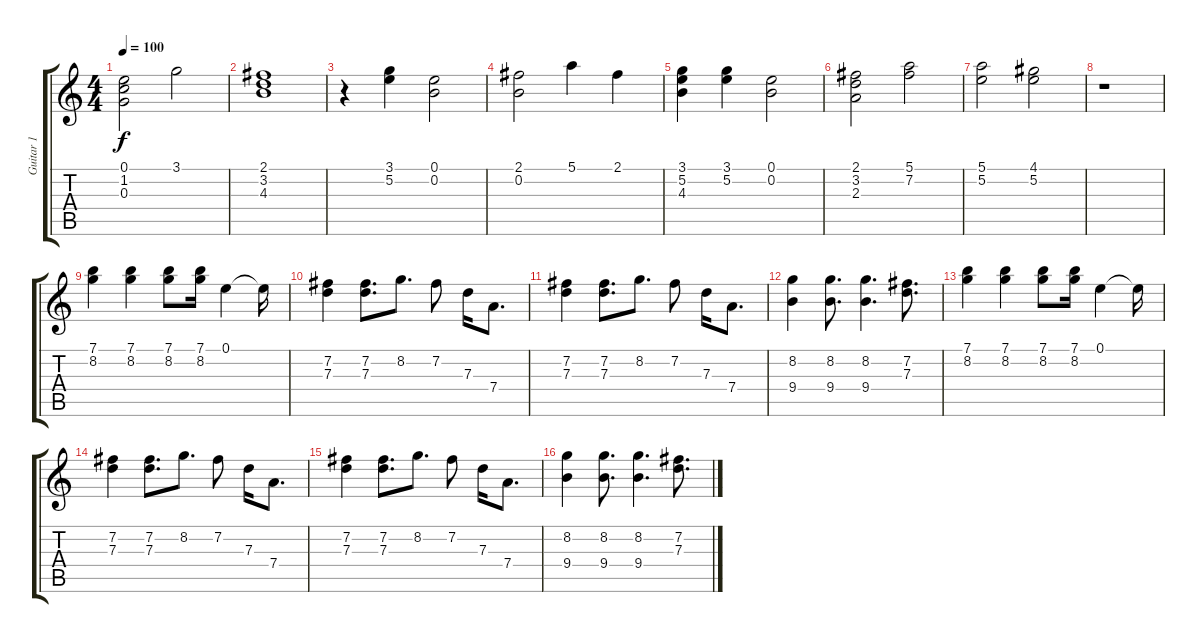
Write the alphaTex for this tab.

\track ("Guitar 1" "Guitar 1") {instrument overdrivenguitar}
\staff {score tabs}
\tuning (E4 B3 G3 D3 A2 E2) {hide}
\ts (4 4)
\tempo 100
\clef g2
\ks c
(0.1 1.2 0.3).2{dy f} 3.1.2 |
(2.1 3.2 4.3).1 |
r.4 (3.1 5.2).4 (0.1 0.2).2 |
(2.1 0.2).2 5.1.4 2.1.4 |
(3.1 5.2 4.3).4 (3.1 5.2).4 (0.1 0.2).2 |
(2.1 3.2 2.3).2 (5.1 7.2).2 |
(5.1 5.2).2 (4.1 5.2).2 |
r.1 |
(7.1 8.2).4 (7.1 8.2).4 (7.1 8.2).8 (7.1 8.2).16 0.1.4 0.1{t}.16 |
(7.2 7.3).4 (7.2 7.3).8{d} 8.2.8{d} 7.2.8 7.3.16 7.4.8{d} |
(7.2 7.3).4 (7.2 7.3).8{d} 8.2.8{d} 7.2.8 7.3.16 7.4.8{d} |
(8.2 9.4).4 (8.2 9.4).8{d} (8.2 9.4).4{d} (7.2 7.3).8{d} |
(7.1 8.2).4 (7.1 8.2).4 (7.1 8.2).8 (7.1 8.2).16 0.1.4 0.1{t}.16 |
(7.2 7.3).4 (7.2 7.3).8{d} 8.2.8{d} 7.2.8 7.3.16 7.4.8{d} |
(7.2 7.3).4 (7.2 7.3).8{d} 8.2.8{d} 7.2.8 7.3.16 7.4.8{d} |
(8.2 9.4).4 (8.2 9.4).8{d} (8.2 9.4).4{d} (7.2 7.3).8{d}
